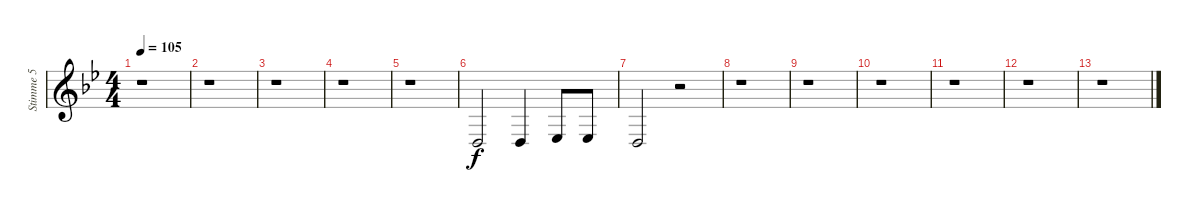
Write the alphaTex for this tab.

\track ("Stimme 5" "Stimme 5") {instrument acousticgrandpiano}
\staff {score}
\tuning (E4 B3 G3 D3 A2 E2) {hide}
\ts (4 4)
\tempo 105
\clef g2
\ks bb
r.1{dy f} |
r.1 |
r.1 |
r.1 |
r.1 |
0.4.2 0.4.4 1.4.8 1.4.8 |
0.4.2 r.2 |
r.1 |
r.1 |
r.1 |
r.1 |
r.1 |
r.1
